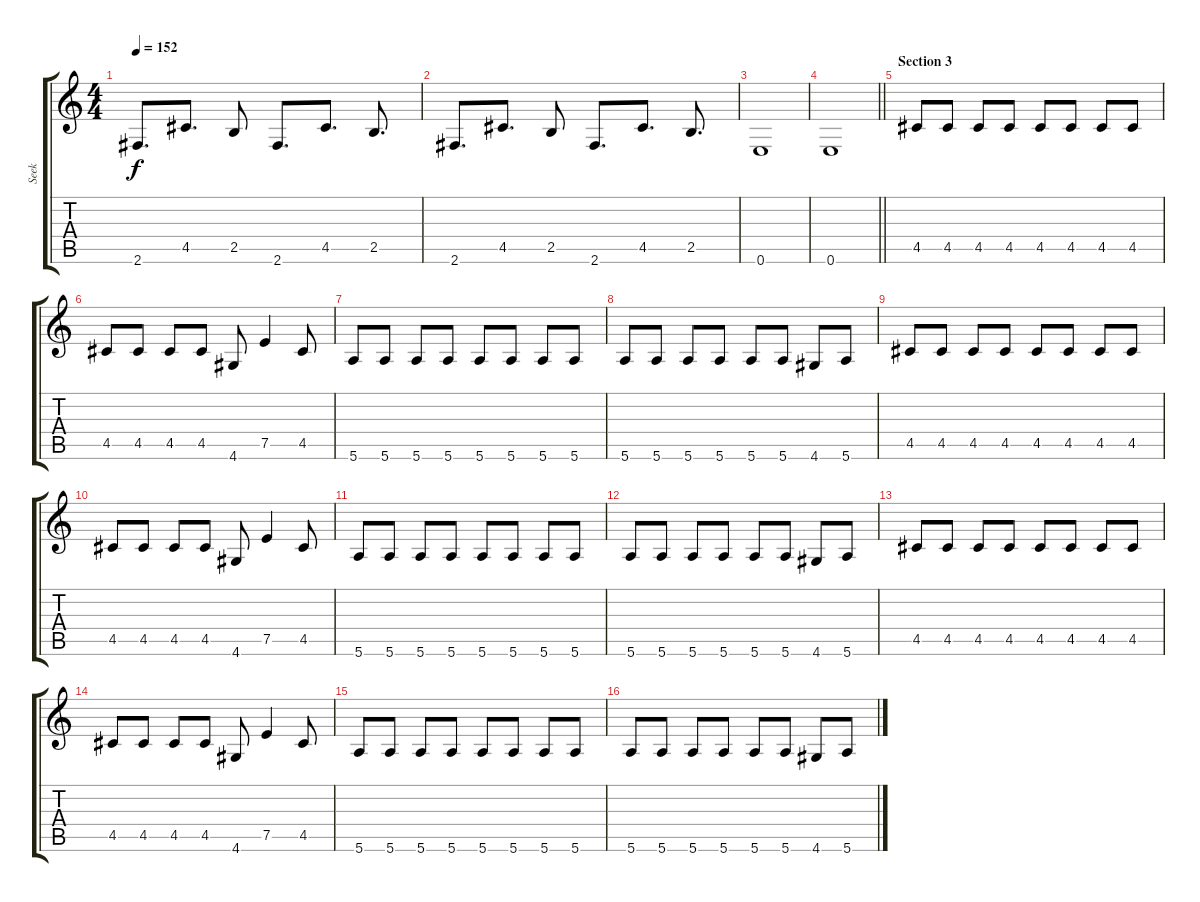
\track ("Seek" "Seek") {instrument electricbassfinger}
\staff {score tabs}
\tuning (E4 B3 G3 D3 A2 E2) {hide}
\ts (4 4)
\tempo 152
\clef g2
\ks c
2.6.8{d dy f} 4.5.8{d} 2.5.8 2.6.8{d} 4.5.8{d} 2.5.8{d} |
2.6.8{d} 4.5.8{d} 2.5.8 2.6.8{d} 4.5.8{d} 2.5.8{d} |
0.6.1 |
\barLineRight lightlight
0.6.1 |
\section ("" "Section 3")
4.5.8 4.5.8 4.5.8 4.5.8 4.5.8 4.5.8 4.5.8 4.5.8 |
4.5.8 4.5.8 4.5.8 4.5.8 4.6.8 7.5.4 4.5.8 |
5.6.8 5.6.8 5.6.8 5.6.8 5.6.8 5.6.8 5.6.8 5.6.8 |
5.6.8 5.6.8 5.6.8 5.6.8 5.6.8 5.6.8 4.6.8 5.6.8 |
4.5.8 4.5.8 4.5.8 4.5.8 4.5.8 4.5.8 4.5.8 4.5.8 |
4.5.8 4.5.8 4.5.8 4.5.8 4.6.8 7.5.4 4.5.8 |
5.6.8 5.6.8 5.6.8 5.6.8 5.6.8 5.6.8 5.6.8 5.6.8 |
5.6.8 5.6.8 5.6.8 5.6.8 5.6.8 5.6.8 4.6.8 5.6.8 |
4.5.8 4.5.8 4.5.8 4.5.8 4.5.8 4.5.8 4.5.8 4.5.8 |
4.5.8 4.5.8 4.5.8 4.5.8 4.6.8 7.5.4 4.5.8 |
5.6.8 5.6.8 5.6.8 5.6.8 5.6.8 5.6.8 5.6.8 5.6.8 |
5.6.8 5.6.8 5.6.8 5.6.8 5.6.8 5.6.8 4.6.8 5.6.8
